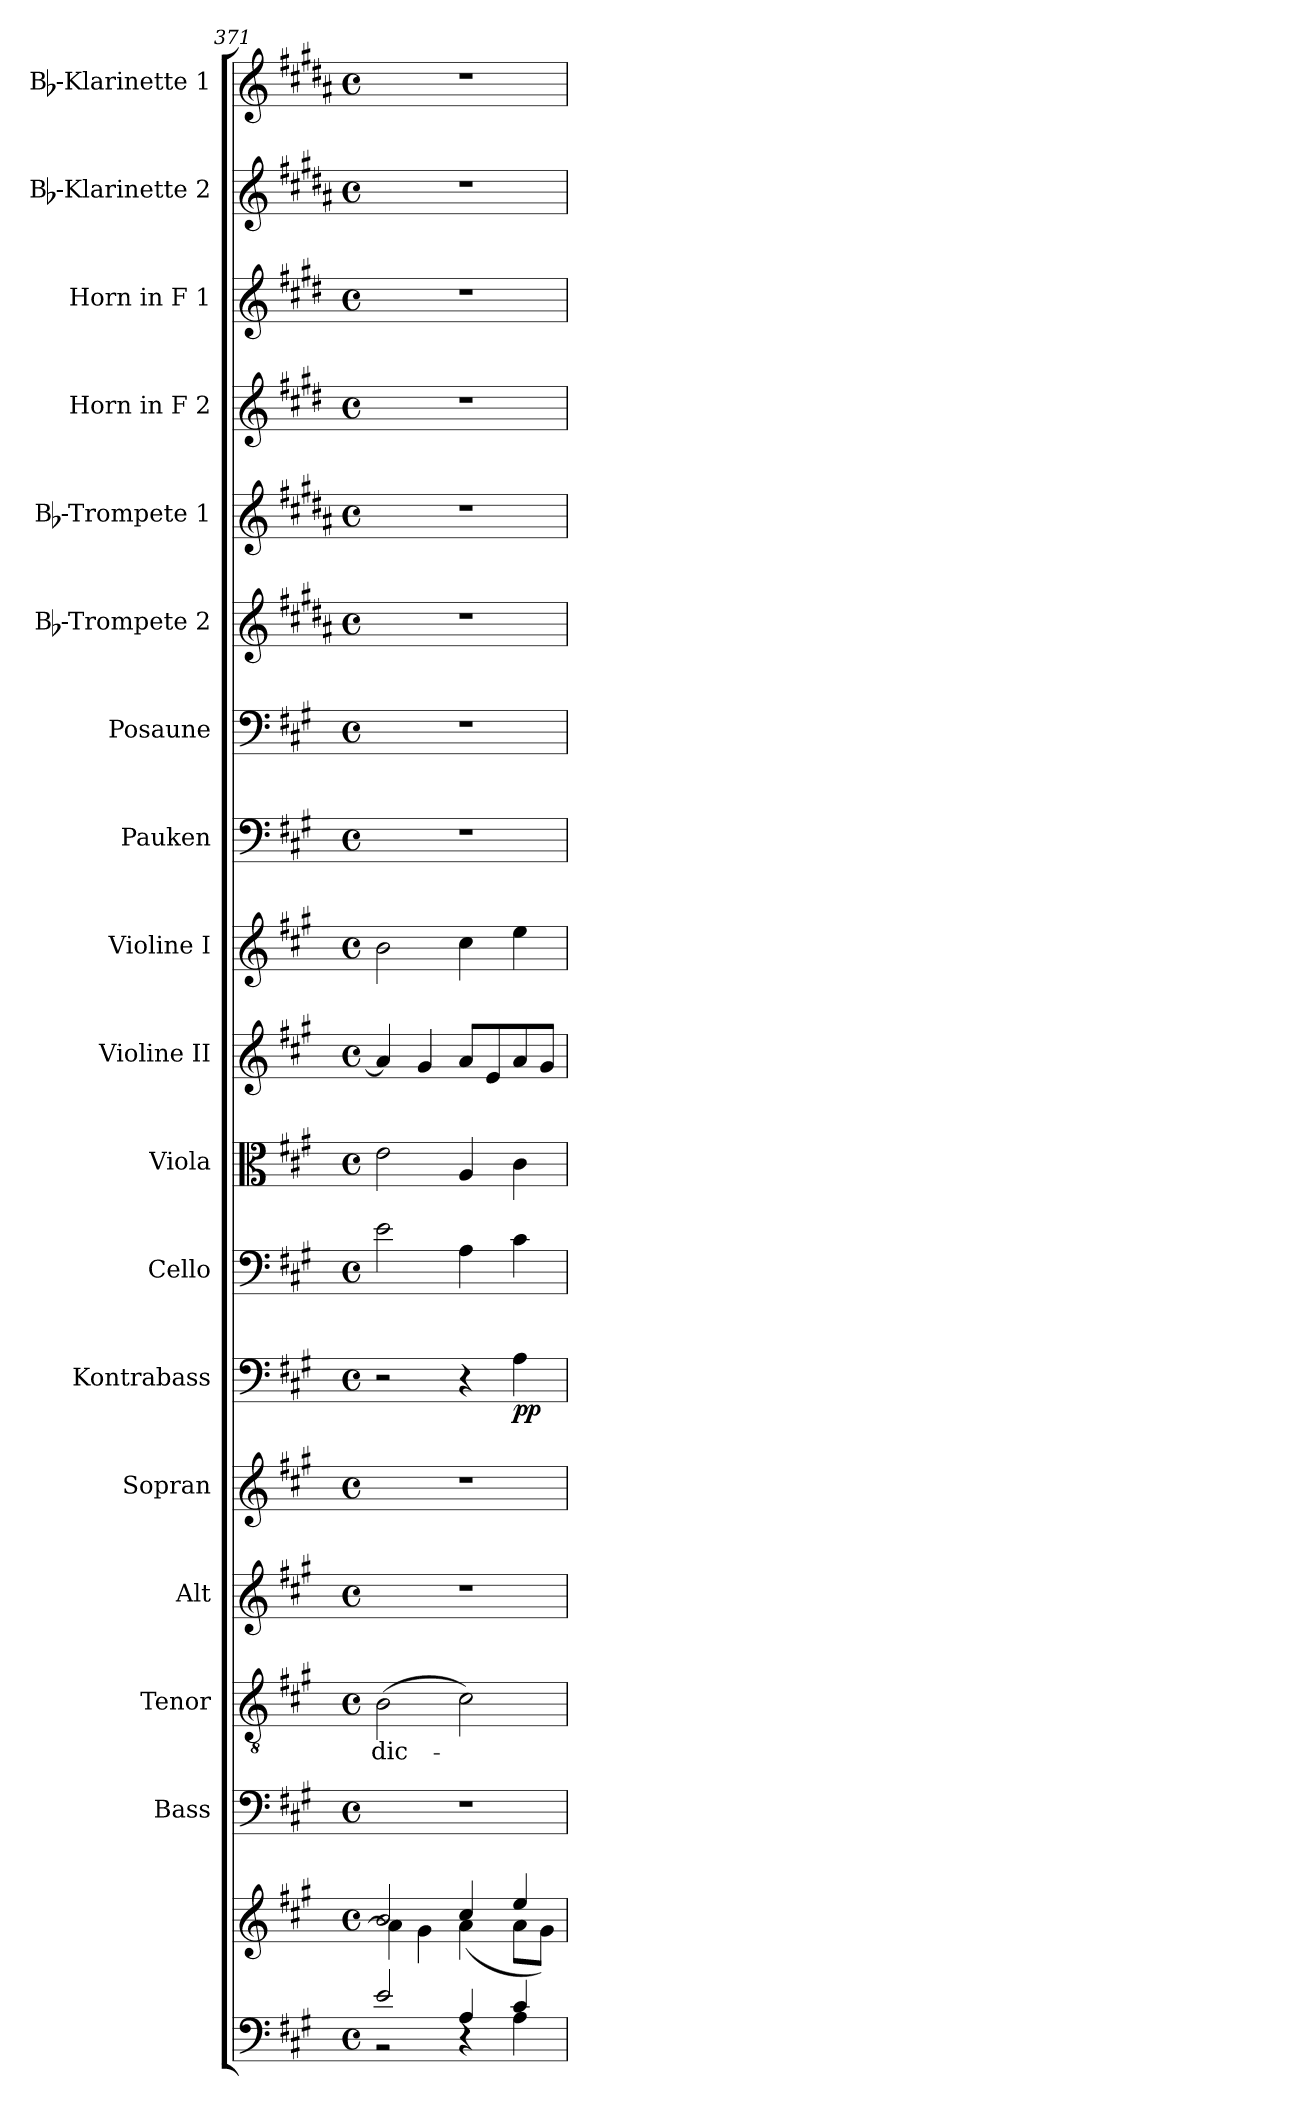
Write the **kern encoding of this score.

**kern	**kern	**kern	**kern	**text	**kern	**kern	**kern	**dynam	**kern	**kern	**kern	**kern	**kern	**kern	**kern	**kern	**kern	**kern	**kern	**kern
*part18	*part18	*part17	*part16	*part16	*part15	*part14	*part13	*part13	*part12	*part11	*part10	*part9	*part8	*part7	*part6	*part5	*part4	*part3	*part2	*part1
*staff19	*staff18	*staff17	*staff16	*staff16	*staff15	*staff14	*staff13	*staff13	*staff12	*staff11	*staff10	*staff9	*staff8	*staff7	*staff6	*staff5	*staff4	*staff3	*staff2	*staff1
*	*	*I"Bass	*I"Tenor	*	*I"Alt	*I"Sopran	*I"Kontrabass	*	*I"Cello	*I"Viola	*I"Violine II	*I"Violine I	*I"Pauken	*I"Posaune	*I"Bb-Trompete 2	*I"Bb-Trompete 1	*I"Horn in F 2	*I"Horn in F 1	*I"Bb-Klarinette 2	*I"Bb-Klarinette 1
*	*	*I'B.	*I'T.	*	*I'A.	*I'S.	*I'Kb.	*	*	*I'Vla.	*I'Vl. II	*I'Vl. I	*I'Pk.	*I'Pos.	*I'Bb Trp. 2	*I'Bb Trp. 1	*	*	*I'Bb Kl. 2	*I'Bb Kl. 1
*clefF4	*clefG2	*clefF4	*clefGv2	*	*clefG2	*clefG2	*clefF4	*	*clefF4	*clefC3	*clefG2	*clefG2	*clefF4	*clefF4	*clefG2	*clefG2	*clefG2	*clefG2	*clefG2	*clefG2
*	*	*	*	*	*	*	*ITrd7c12	*	*	*	*	*	*	*	*ITrd1c2	*ITrd1c2	*ITrd4c7	*ITrd4c7	*ITrd1c2	*ITrd1c2
*k[f#c#g#]	*k[f#c#g#]	*k[f#c#g#]	*k[f#c#g#]	*	*k[f#c#g#]	*k[f#c#g#]	*k[f#c#g#]	*	*k[f#c#g#]	*k[f#c#g#]	*k[f#c#g#]	*k[f#c#g#]	*k[f#c#g#]	*k[f#c#g#]	*k[f#c#g#]	*k[f#c#g#]	*k[f#c#g#]	*k[f#c#g#]	*k[f#c#g#]	*k[f#c#g#]
*A:	*A:	*A:	*A:	*	*A:	*A:	*A:	*	*A:	*A:	*A:	*A:	*A:	*A:	*A:	*A:	*A:	*A:	*A:	*A:
*M4/4	*M4/4	*M4/4	*M4/4	*	*M4/4	*M4/4	*M4/4	*	*M4/4	*M4/4	*M4/4	*M4/4	*M4/4	*M4/4	*M4/4	*M4/4	*M4/4	*M4/4	*M4/4	*M4/4
*met(c)	*met(c)	*met(c)	*met(c)	*	*met(c)	*met(c)	*met(c)	*	*met(c)	*met(c)	*met(c)	*met(c)	*met(c)	*met(c)	*met(c)	*met(c)	*met(c)	*met(c)	*met(c)	*met(c)
=371	=371	=371	=371	=371	=371	=371	=371	=371	=371	=371	=371	=371	=371	=371	=371	=371	=371	=371	=371	=371
*^	*^	*	*	*	*	*	*	*	*	*	*	*	*	*	*	*	*	*	*	*
!	!	!	!	!	!	!LO:LY:b	!	!	!	!	!	!	!	!	!	!	!	!	!	!	!	!
2e/	2r	2b/	4a\]	1r	(>2B\	-dic-	1r	1r	2r	.	2e\	2e\	4a/]	2b\	1r	1r	1r	1r	1r	1r	1r	1r
.	.	.	4g#\	.	.	.	.	.	.	.	.	.	4g#/	.	.	.	.	.	.	.	.	.
4A/	4rC	4cc#/	(<4a\	.	2c#\)	.	.	.	4r	.	4A\	4A/	8a/L	4cc#\	.	.	.	.	.	.	.	.
.	.	.	.	.	.	.	.	.	.	.	.	.	8e/	.	.	.	.	.	.	.	.	.
!	!	!	!	!	!	!	!	!	!	!LO:DY:b	!	!	!	!	!	!	!	!	!	!	!	!
4c#/	4A\	4ee/	8a\L	.	.	.	.	.	4AA\	pp	4c#\	4c#\	8a/	4ee\	.	.	.	.	.	.	.	.
.	.	.	8g#\J)	.	.	.	.	.	.	.	.	.	8g#/J	.	.	.	.	.	.	.	.	.
*v	*v	*	*	*	*	*	*	*	*	*	*	*	*	*	*	*	*	*	*	*	*	*
*	*v	*v	*	*	*	*	*	*	*	*	*	*	*	*	*	*	*	*	*	*	*
=	=	=	=	=	=	=	=	=	=	=	=	=	=	=	=	=	=	=	=	=
*-	*-	*-	*-	*-	*-	*-	*-	*-	*-	*-	*-	*-	*-	*-	*-	*-	*-	*-	*-	*-
